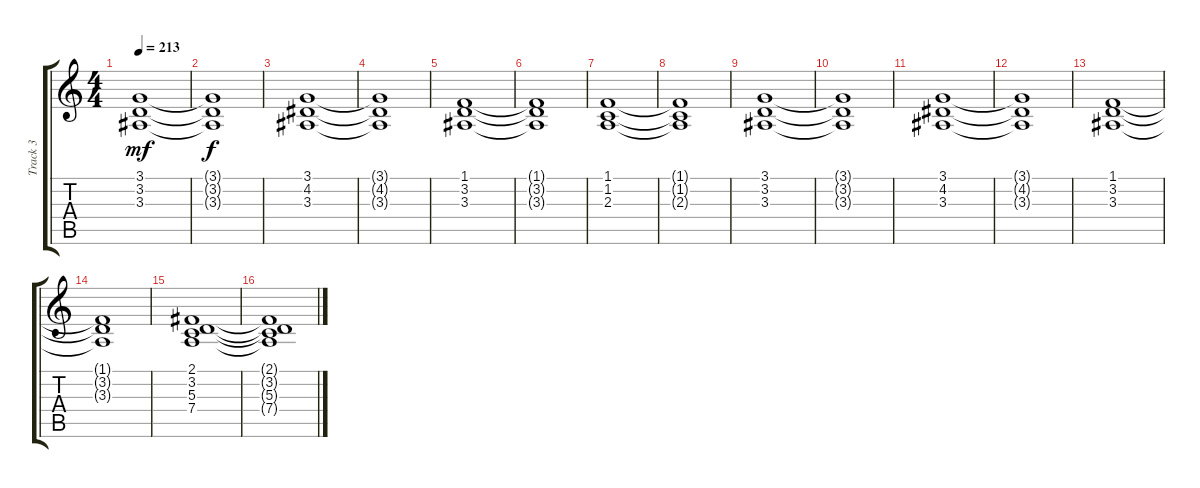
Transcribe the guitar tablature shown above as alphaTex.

\track ("Track 3" "Track 3") {instrument synthstrings2}
\staff {score tabs}
\tuning (E4 B3 G3 D3 A2 E2) {hide}
\ts (4 4)
\tempo 213
\clef g2
\ks c
(3.1 3.2 3.3).1{dy mf} |
(3.1{t} 3.2{t} 3.3{t}).1{dy f} |
(3.1 4.2 3.3).1 |
(3.1{t} 4.2{t} 3.3{t}).1 |
(1.1 3.2 3.3).1 |
(1.1{t} 3.2{t} 3.3{t}).1 |
(1.1 1.2 2.3).1 |
(1.1{t} 1.2{t} 2.3{t}).1 |
(3.1 3.2 3.3).1 |
(3.1{t} 3.2{t} 3.3{t}).1 |
(3.1 4.2 3.3).1 |
(3.1{t} 4.2{t} 3.3{t}).1 |
(1.1 3.2 3.3).1 |
(1.1{t} 3.2{t} 3.3{t}).1 |
(2.1 3.2 5.3 7.4).1 |
(2.1{t} 3.2{t} 5.3{t} 7.4{t}).1
